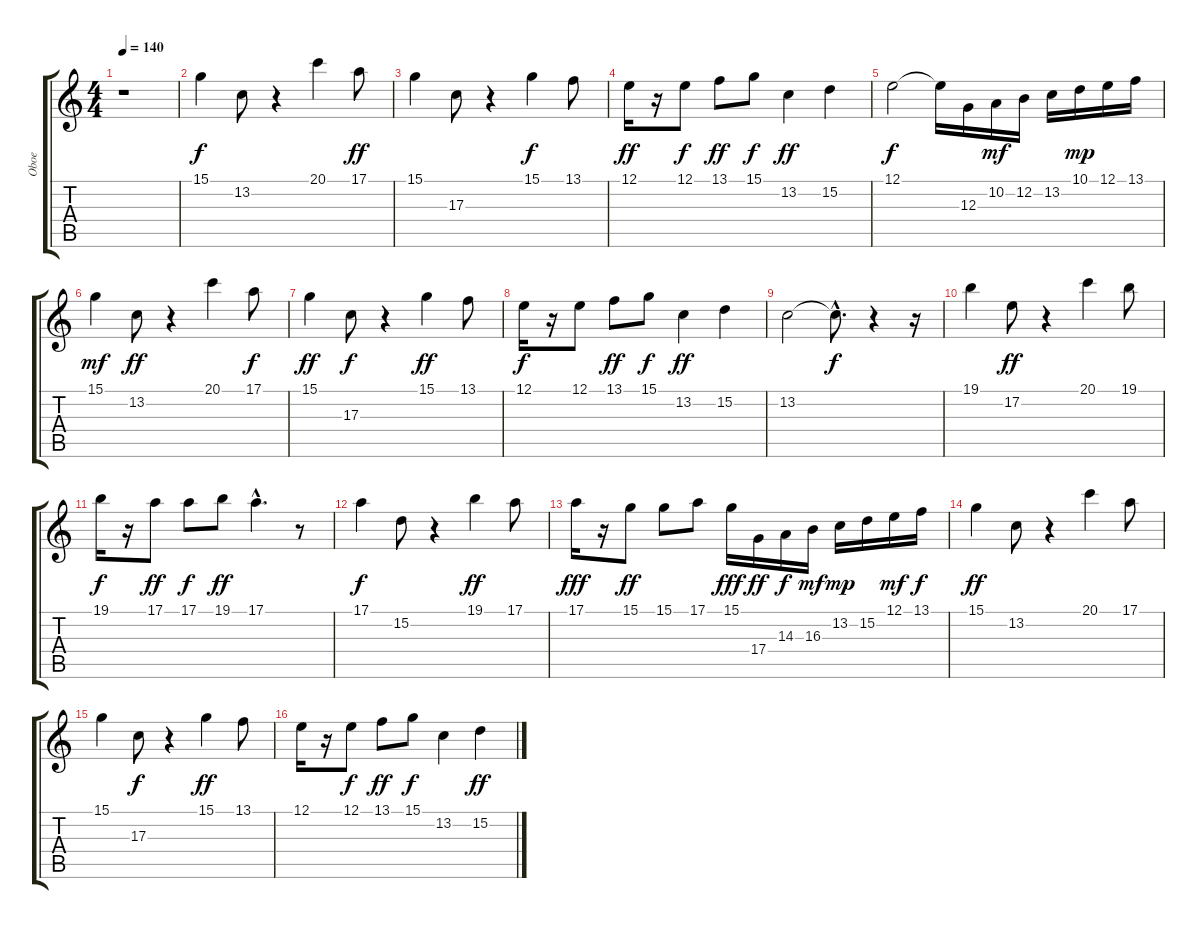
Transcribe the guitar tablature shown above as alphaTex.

\track ("Oboe" "Oboe") {instrument oboe}
\staff {score tabs}
\tuning (E4 B3 G3 D3 A2 E2) {hide}
\ts (4 4)
\tempo 140
\clef g2
\ks c
r.1{dy mf} |
15.1.4{dy f} 13.2.8 r.4 20.1.4 17.1.8{dy ff} |
15.1.4 17.3.8 r.4 15.1.4{dy f} 13.1.8 |
12.1.16{dy ff} r.16 12.1.8{dy f} 13.1.8{dy ff} 15.1.8{dy f} 13.2.4{dy ff} 15.2.4 |
12.1.2{dy f} 12.1{t}.16 12.3.16 10.2.16{dy mf} 12.2.16 13.2.16 10.1.16{dy mp} 12.1.16 13.1.16 |
15.1.4{dy mf} 13.2.8{dy ff} r.4 20.1.4 17.1.8{dy f} |
15.1.4{dy ff} 17.3.8{dy f} r.4 15.1.4{dy ff} 13.1.8 |
12.1.16{dy f} r.16 12.1.8 13.1.8{dy ff} 15.1.8{dy f} 13.2.4{dy ff} 15.2.4 |
13.2.2 13.2{hac t}.8{d dy f} r.4 r.16 |
19.1.4 17.2.8{dy ff} r.4 20.1.4 19.1.8 |
19.1.16{dy f} r.16 17.1.8{dy ff} 17.1.8{dy f} 19.1.8{dy ff} 17.1{hac}.4{d} r.8 |
17.1.4{dy f} 15.2.8 r.4 19.1.4{dy ff} 17.1.8 |
17.1.16{dy fff} r.16 15.1.8{dy ff} 15.1.8 17.1.8 15.1.16{dy fff} 17.4.16{dy ff} 14.3.16{dy f} 16.3.16{dy mf} 13.2.16{dy mp} 15.2.16 12.1.16{dy mf} 13.1.16{dy f} |
15.1.4{dy ff} 13.2.8 r.4 20.1.4 17.1.8 |
15.1.4 17.3.8{dy f} r.4 15.1.4{dy ff} 13.1.8 |
12.1.16 r.16 12.1.8{dy f} 13.1.8{dy ff} 15.1.8{dy f} 13.2.4 15.2.4{dy ff}
